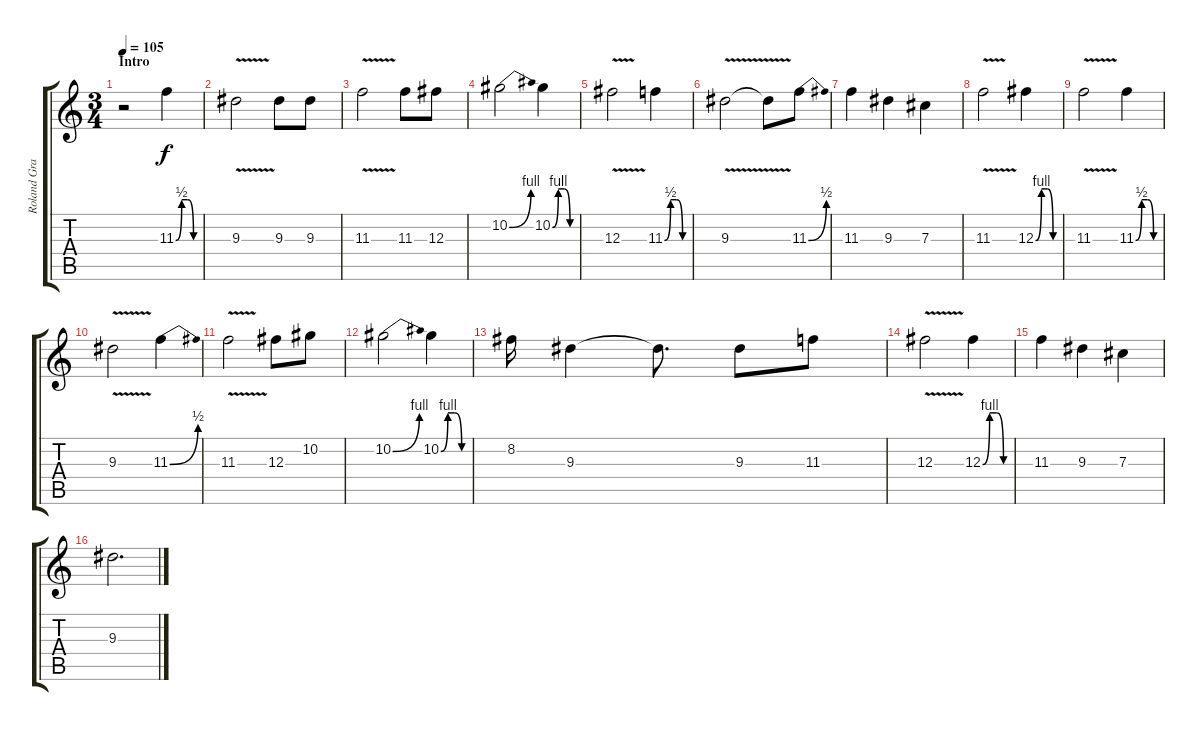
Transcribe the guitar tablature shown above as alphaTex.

\track ("Roland Grapow" "Roland Gra") {instrument overdrivenguitar}
\staff {score tabs}
\tuning (Eb4 Bb3 Gb3 Db3 Ab2 Eb2) {hide}
\ts (3 4)
\section ("" "Intro")
\tempo 105
\clef g2
\ks c
r.2{dy f instrument overdrivenguitar} 11.3{be (custom 0 0 15 2 30 2 45 0 60 0)}.4 |
9.3{v}.2 9.3.8 9.3.8 |
11.3{v}.2 11.3.8 12.3.8 |
10.2{be (bend 0 0 60 4)}.2 10.2{be (custom 0 0 15 4 30 4 45 0 60 0)}.4 |
12.3{v}.2 11.3{be (custom 0 0 15 2 30 2 45 0 60 0)}.4 |
9.3{v}.2 9.3{t}.8 11.3{be (bend 0 0 60 2)}.8 |
11.3.4 9.3.4 7.3.4 |
11.3{v}.2 12.3{be (custom 0 0 15 4 30 4 45 0 60 0)}.4 |
11.3{v}.2 11.3{be (custom 0 0 15 2 30 2 45 0 60 0)}.4 |
9.3{v}.2 11.3{be (bend 0 0 60 2)}.4 |
11.3{v}.2 12.3.8 10.2.8 |
10.2{be (bend 0 0 60 4)}.2 10.2{be (custom 0 0 15 4 30 4 45 0 60 0)}.4 |
8.2.16 9.3.4 9.3{t}.8{d} 9.3.8 11.3.8 |
12.3{v}.2 12.3{be (custom 0 0 15 4 30 4 45 0 60 0)}.4 |
11.3.4 9.3.4 7.3.4 |
9.3.2{d}
